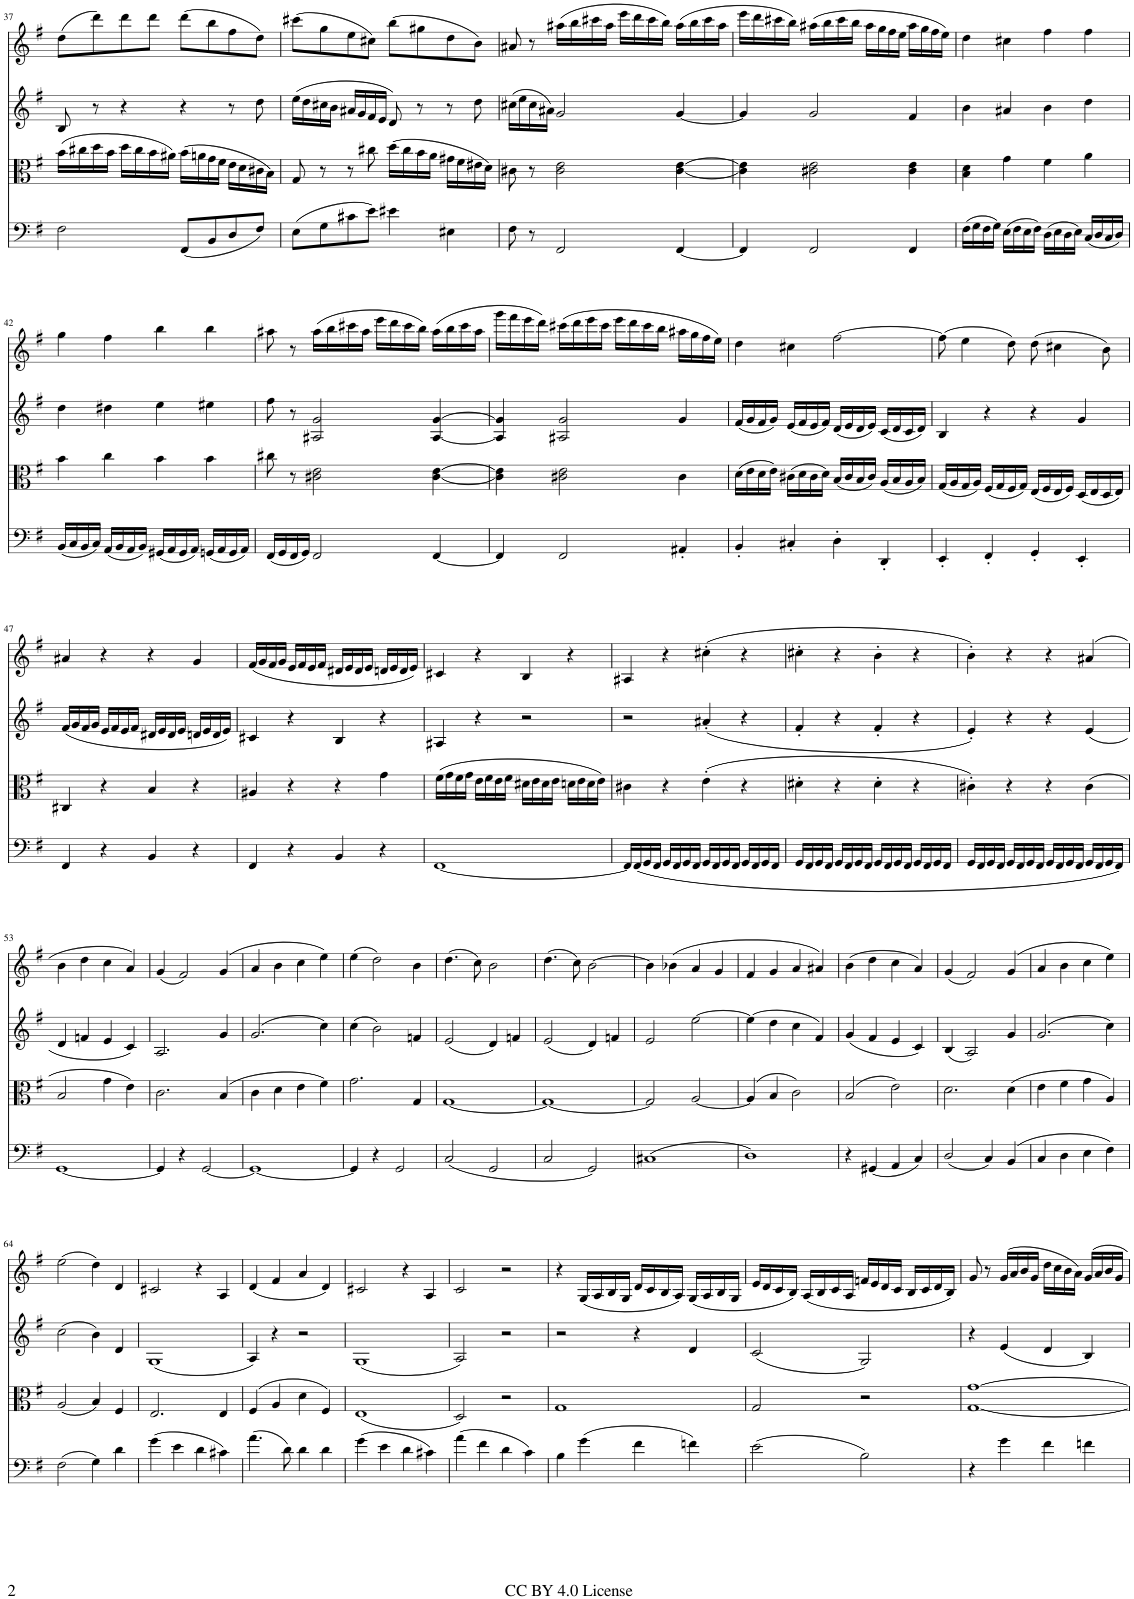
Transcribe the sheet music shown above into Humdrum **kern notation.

**kern	**kern	**kern	**kern
*part4	*part3	*part2	*part1
*staff4	*staff3	*staff2	*staff1
*I"Cello	*I"Viola	*I"Violin II	*I"Violin I
*	*I'Vla	*I'Vln	*I'Vln
!!LO:PB:g=z
*clefF4	*clefC3	*clefG2	*clefG2
*k[f#]	*k[f#]	*k[f#]	*k[f#]
*M4/4	*M4/4	*M4/4	*M4/4
*met(c)	*met(c)	*met(c)	*met(c)
=37	=37	=37	=37
2F#\	(16b\LL	8B/	(8dd\L
.	16cc#X\	.	.
.	16dd\	8r	8ddd\)
.	16b\JJ	.	.
.	16dd\LL	4r	8ddd\
.	16cc#\	.	.
.	16b\	.	8ddd\J
.	16a#X\JJ)	.	.
(8FF#/L	(16b\LL	4r	(8ddd\L
.	16an\	.	.
8BB/	16g\	.	8bb\
.	16f#\JJ	.	.
8D/	16e\LL	8r	8ff#\
.	16d\	.	.
8F#/J)	16c#X\	8dd\	8dd\J)
.	16B\JJ)	.	.
=38	=38	=38	=38
(8E\L	8G/	(16ee\LL	(8ccc#X\L
.	.	16dd\	.
8G\	8r	16cc#X\	8gg\
.	.	16b\JJ	.
8c#X\	8r	16a#X/LL	8ee\
.	.	16g/	.
8e\J)	8cc#X\	16f#/	8cc#X\J)
.	.	16e/JJ	.
4e#X\	(16dd\LL	8d/)	(8bb\L
.	16cc#\	.	.
.	16b\	8r	8gg#X\
.	16a\JJ	.	.
4E#X\	16g#X\LL	8r	8dd\
.	16f#\	.	.
.	16e#X\	8dd\	8b\J)
.	16d\JJ)	.	.
=39	=39	=39	=39
8F#\	8c#X\	(16cc#X\LL	8a#X/
.	.	16ee\	.
8r	8r	16cc#\	8r
.	.	16a#X\JJ)	.
2FF#/	2c#\ 2e\	2g/	(16aa#X\LL
.	.	.	16bb\
.	.	.	16ccc#X\
.	.	.	16aa#\JJ
.	.	.	16eee\LL
.	.	.	16ddd\
.	.	.	16ccc#\
.	.	.	16bb\JJ)
[4FF#/	[4c#\ [4e\	[4g/	(16aa#\LL
.	.	.	16bb\
.	.	.	16ccc#\
.	.	.	16aa#\JJ
=40	=40	=40	=40
4FF#/]	4c#\] 4e\]	4g/]	16eee\LL
.	.	.	16ddd\
.	.	.	16ccc#X\
.	.	.	16bb\JJ)
2FF#/	2c#X\ 2e\	2g/	(16aa#X\LL
.	.	.	16bb\
.	.	.	16ccc#\
.	.	.	16bb\JJ
.	.	.	16aa#\LL
.	.	.	16gg\
.	.	.	16ff#\
.	.	.	16ee\JJ
4FF#/	4c#\ 4e\	4f#/	16aa#\LL
.	.	.	16gg\
.	.	.	16ff#\
.	.	.	16ee\JJ)
=41	=41	=41	=41
(16F#\LL	4B\ 4d\	4b\	4dd\
16G\	.	.	.
16F#\	.	.	.
16G\JJ)	.	.	.
(16E\LL	4g\	4a#X/	4cc#X\
16F#\	.	.	.
16E\	.	.	.
16F#\JJ)	.	.	.
(16D\LL	4f#\	4b\	4ff#\
16E\	.	.	.
16D\	.	.	.
16E\JJ)	.	.	.
(16C/LL	4a\	4dd\	4ff#\
16D/	.	.	.
16C/	.	.	.
16D/JJ)	.	.	.
!!LO:LB:g=z
=42	=42	=42	=42
(16BB/LL	4b\	4dd\	4gg\
16C/	.	.	.
16BB/	.	.	.
16C/JJ)	.	.	.
(16AA/LL	4cc\	4dd#X\	4ff#\
16BB/	.	.	.
16AA/	.	.	.
16BB/JJ)	.	.	.
(16GG#X/LL	4b\	4ee\	4bb\
16AA/	.	.	.
16GG#/	.	.	.
16AA/JJ)	.	.	.
(16GGn/LL	4b\	4ee#X\	4bb\
16AA/	.	.	.
16GG/	.	.	.
16AA/JJ)	.	.	.
=43	=43	=43	=43
(16FF#/LL	8cc#X\	8ff#\	8aa#X\
16GG/	.	.	.
16FF#/	8r	8r	8r
16GG/JJ)	.	.	.
2FF#/	2c#X\ 2e\	2A#X/ 2g/	(16aa#\LL
.	.	.	16bb\
.	.	.	16ccc#X\
.	.	.	16aa#\JJ
.	.	.	16eee\LL
.	.	.	16ddd\
.	.	.	16ccc#\
.	.	.	16bb\JJ)
[4FF#/	[4c#\ [4e\	[4A#/ [4g/	(16aa#\LL
.	.	.	16bb\
.	.	.	16ccc#\
.	.	.	16aa#\JJ
=44	=44	=44	=44
4FF#/]	4c#\] 4e\]	4A#/] 4g/]	16ggg\LL
.	.	.	16fff#\
.	.	.	16eee\
.	.	.	16ddd\JJ)
2FF#/	2c#X\ 2e\	2A#X/ 2g/	(16ccc#X\LL
.	.	.	16ddd\
.	.	.	16eee\
.	.	.	16ccc#\JJ
.	.	.	16eee\LL
.	.	.	16ddd\
.	.	.	16ccc#\
.	.	.	16bb\JJ
4AA#X'/	4c#\	4g/	16aa#X\LL
.	.	.	16gg\
.	.	.	16ff#\
.	.	.	16ee\JJ)
=45	=45	=45	=45
4BB'/	(16d\LL	(16f#/LL	4dd\
.	16e\	16g/	.
.	16d\	16f#/	.
.	16e\JJ)	16g/JJ)	.
4C#X'/	(16c#X\LL	(16e/LL	4cc#X\
.	16d\	16f#/	.
.	16c#\	16e/	.
.	16d\JJ)	16f#/JJ)	.
4D'\	(16B/LL	(16d/LL	[2ff#\
.	16c#/	16e/	.
.	16B/	16d/	.
.	16c#/JJ)	16e/JJ)	.
4DD'/	(16A/LL	(16c/LL	.
.	16B/	16d/	.
.	16A/	16c/	.
.	16B/JJ)	16d/JJ)	.
=46	=46	=46	=46
4EE'/	(16G/LL	4B/	(8ff#\]
.	16A/	.	.
.	16G/	.	4ee\
.	16A/JJ)	.	.
4FF#'/	(16F#/LL	4r	.
.	16G/	.	.
.	16F#/	.	8dd\)
.	16G/JJ)	.	.
4GG'/	(16E/LL	4r	(8dd\
.	16F#/	.	.
.	16E/	.	4cc#X\
.	16F#/JJ)	.	.
4EE'/	(16D/LL	4g/	.
.	16E/	.	.
.	16D/	.	8b\)
.	16E/JJ)	.	.
!!LO:LB:g=z
=47	=47	=47	=47
4FF#/	4C#X/	(16f#/LL	4a#X/
.	.	16g/	.
.	.	16f#/	.
.	.	16g/JJ	.
4r	4r	16e/LL	4r
.	.	16f#/	.
.	.	16e/	.
.	.	16f#/JJ	.
4BB/	4B/	16d#X/LL	4r
.	.	16e/	.
.	.	16d#/	.
.	.	16e/JJ	.
4r	4r	16dn/LL	4g/
.	.	16e/	.
.	.	16d/	.
.	.	16e/JJ)	.
=48	=48	=48	=48
4FF#/	4A#X/	4c#X/	(16f#/LL
.	.	.	16g/
.	.	.	16f#/
.	.	.	16g/JJ
4r	4r	4r	16e/LL
.	.	.	16f#/
.	.	.	16e/
.	.	.	16f#/JJ
4BB/	4r	4B/	16d#X/LL
.	.	.	16e/
.	.	.	16d#/
.	.	.	16e/JJ
4r	4g\	4r	16dn/LL
.	.	.	16e/
.	.	.	16d/
.	.	.	16e/JJ)
=49	=49	=49	=49
[1FF#	(16f#\LL	4A#X/	4c#X/
.	16g\	.	.
.	16f#\	.	.
.	16g\JJ	.	.
.	16e\LL	4r	4r
.	16f#\	.	.
.	16e\	.	.
.	16f#\JJ	.	.
.	16d#X\LL	2r	4B/
.	16e\	.	.
.	16d#\	.	.
.	16e\JJ	.	.
.	16dn\LL	.	4r
.	16e\	.	.
.	16d\	.	.
.	16e\JJ)	.	.
=50	=50	=50	=50
16FF#/LL]	4c#X\	2r	4A#X/
(16FF#/	.	.	.
16GG/	.	.	.
16FF#/JJ	.	.	.
16GG/LL	4r	.	4r
16FF#/	.	.	.
16GG/	.	.	.
16FF#/JJ	.	.	.
16GG/LL	(4e'\	(4a#X'/	(4cc#X'\
16FF#/	.	.	.
16GG/	.	.	.
16FF#/JJ	.	.	.
16GG/LL	4r	4r	4r
16FF#/	.	.	.
16GG/	.	.	.
16FF#/JJ	.	.	.
=51	=51	=51	=51
16GG/LL	4d#X'\	4f#'/	4cc#X'\
16FF#/	.	.	.
16GG/	.	.	.
16FF#/JJ	.	.	.
16GG/LL	4r	4r	4r
16FF#/	.	.	.
16GG/	.	.	.
16FF#/JJ	.	.	.
16GG/LL	4d#'\	4f#'/	4b'\
16FF#/	.	.	.
16GG/	.	.	.
16FF#/JJ	.	.	.
16GG/LL	4r	4r	4r
16FF#/	.	.	.
16GG/	.	.	.
16FF#/JJ	.	.	.
=52	=52	=52	=52
16GG/LL	4c#X'\)	4e'/)	4b'\)
16FF#/	.	.	.
16GG/	.	.	.
16FF#/JJ	.	.	.
16GG/LL	4r	4r	4r
16FF#/	.	.	.
16GG/	.	.	.
16FF#/JJ	.	.	.
16GG/LL	4r	4r	4r
16FF#/	.	.	.
16GG/	.	.	.
16FF#/JJ	.	.	.
16GG/LL	(4c#\	(4e/	(>4a#X/
16FF#/	.	.	.
16GG/	.	.	.
16FF#/JJ)	.	.	.
!!LO:LB:g=z
=53	=53	=53	=53
[1GG	2B/	4d/	4b\
.	.	4fn/	4dd\
.	4g\	4e/	4cc\
.	4e\)	4c/)	4a/)
=54	=54	=54	=54
4GG/]	2.c\	2.A/	(4g/
4r	.	.	2f#/)
[2GG/	.	.	.
.	(>4B/	4g/	(>4g/
=55	=55	=55	=55
1GG_	4c\	(2.g/	4a/
.	4d\	.	4b\
.	4e\	.	4cc\
.	4f#\)	4cc\)	4ee\)
=56	=56	=56	=56
4GG/]	2.g\	(4cc\	(4ee\
4r	.	2b\)	2dd\)
2GG/	.	.	.
.	4G/	4fn/	4b\
=57	=57	=57	=57
(2C/	[1G	(2e/	(4.dd\
.	.	.	8cc\)
2GG/	.	4d/)	2b\
.	.	4fn/	.
=58	=58	=58	=58
2C/	1G_	(2e/	(4.dd\
.	.	.	8cc\)
2GG/)	.	4d/)	[2b\
.	.	4fn/	.
=59	=59	=59	=59
(1C#X	2G/]	2e/	4b\]
.	.	.	(4b-X\
.	[2A/	[2ee\	4a/
.	.	.	4g/
=60	=60	=60	=60
1D)	(4A/]	(4ee\]	4f#/
.	4B/	4dd\	4g/
.	2c\)	4cc\	4a/
.	.	4f#/)	4a#X/)
=61	=61	=61	=61
4r	(2B/	(4g/	(4b\
(4GG#X/	.	4f#/	4dd\
4AA/	2e\)	4e/	4cc\
4C/)	.	4c/)	4a/)
=62	=62	=62	=62
(2D/	2.d\	(4B/	(4g/
.	.	2A/)	2f#/)
4C/)	.	.	.
(>4BB/	(4d\	4g/	(>4g/
=63	=63	=63	=63
4C/	4e\	(2.g/	4a/
4D\	4f#\	.	4b\
4E\	4g\	.	4cc\
4F#\)	4A/)	4cc\)	4ee\)
!!LO:LB:g=z
=64	=64	=64	=64
(2F#\	(2A/	(2cc\	(2ee\
4G\)	4B/)	4b\)	4dd\)
4d\	4F#/	4d/	4d/
=65	=65	=65	=65
(4g\	2.E/	(1G	2c#X/
4e\	.	.	.
4d\	.	.	4r
4c#X\)	4E/	.	4A/
=66	=66	=66	=66
(4.a\	(4F#/	4A/)	(4d/
.	4A/	4r	4f#/
8d\)	.	.	.
4d\	4d\	2r	4a/
4d\	4F#/)	.	4d/)
=67	=67	=67	=67
(4g\	(1E	(1G	2c#X/
4e\	.	.	.
4d\	.	.	4r
4c#X\)	.	.	4A/
=68	=68	=68	=68
(4a\	2D/)	2A/)	2c/
4f#\	.	.	.
4d\	2r	2r	2r
4c\)	.	.	.
=69	=69	=69	=69
4B\	1G	2r	4r
(4g\	.	.	(16G/LL
.	.	.	16A/
.	.	.	16B/
.	.	.	16G/JJ
4f#\	.	4r	16d/LL
.	.	.	16c/
.	.	.	16B/
.	.	.	16A/JJ)
4fn\)	.	4d/	(16G/LL
.	.	.	16A/
.	.	.	16B/
.	.	.	16G/JJ
=70	=70	=70	=70
(2e\	2G/	(2c/	16e/LL
.	.	.	16d/
.	.	.	16c/
.	.	.	16B/JJ)
.	.	.	(16A/LL
.	.	.	16B/
.	.	.	16c/
.	.	.	16A/JJ
2B\)	2r	2G/)	16fn/LL
.	.	.	16e/
.	.	.	16d/
.	.	.	16c/JJ
.	.	.	16B/LL
.	.	.	16c/
.	.	.	16d/
.	.	.	16B/JJ)
=71	=71	=71	=71
4r	[1G [1g	4r	8g/
.	.	.	8r
4g\	.	(4e/	(16g/LL
.	.	.	16a/
.	.	.	16b/
.	.	.	16g/JJ
4f#\	.	4d/	16dd\LL
.	.	.	16cc\
.	.	.	16b\
.	.	.	16a\JJ)
4fn\	.	4B/)	16g/LL
.	.	.	16a/
.	.	.	16b/
.	.	.	16g/JJ
=	=	=	=
*-	*-	*-	*-
